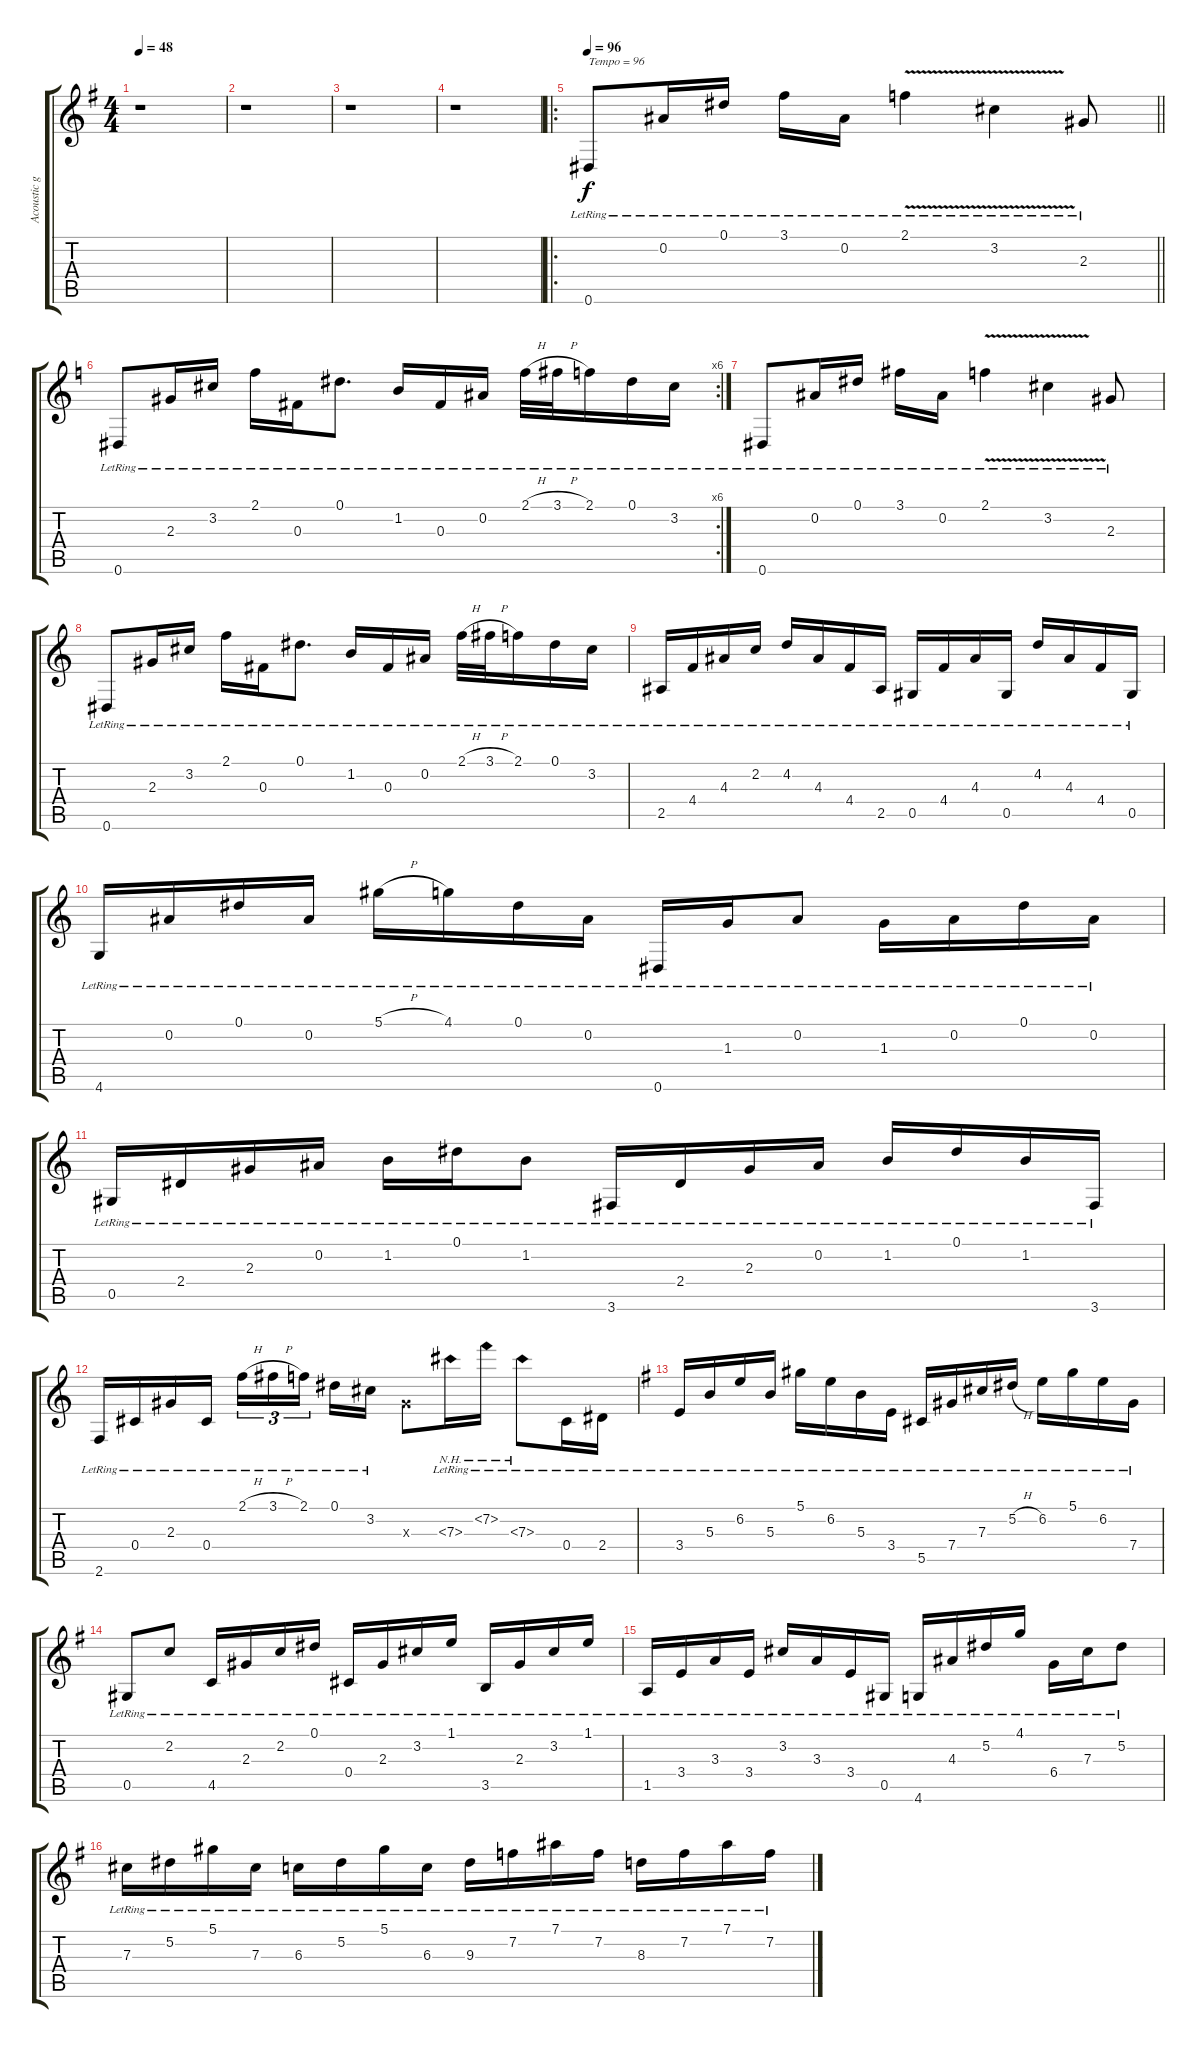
\track ("Acoustic gtr 1" "Acoustic g") {instrument acousticguitarsteel}
\staff {score tabs}
\tuning (Eb4 Bb3 Gb3 Db3 Ab2 Eb2) {hide}
\ts (4 4)
\tempo 48
\clef g2
\ks g
r.1{dy f} |
r.1 |
r.1 |
r.1 |
\ro
\tempo 96
\barLineRight lightlight
0.6{lr}.8{txt "Tempo = 96"} 0.2{lr}.16 0.1{lr}.16 3.1{lr}.16 0.2{lr}.16 2.1{v lr}.4 3.2{v lr}.4 2.3{lr}.8 |
\rc 6
\ks c
0.6{lr}.8 2.3{lr}.16 3.2{lr}.16 2.1{lr}.16 0.3{lr}.16 0.1{lr}.8{d} 1.2{lr}.16 0.3{lr}.16 0.2{lr}.16 2.1{h lr}.32 3.1{h lr}.32 2.1{lr}.16 0.1{lr}.16 3.2{lr}.16 |
0.6{lr}.8 0.2{lr}.16 0.1{lr}.16 3.1{lr}.16 0.2{lr}.16 2.1{v lr}.4 3.2{v lr}.4 2.3{lr}.8 |
0.6{lr}.8 2.3{lr}.16 3.2{lr}.16 2.1{lr}.16 0.3{lr}.16 0.1{lr}.8{d} 1.2{lr}.16 0.3{lr}.16 0.2{lr}.16 2.1{h lr}.32 3.1{h lr}.32 2.1{lr}.16 0.1{lr}.16 3.2{lr}.16 |
2.5{lr}.16 4.4{lr}.16 4.3{lr}.16 2.2{lr}.16 4.2{lr}.16 4.3{lr}.16 4.4{lr}.16 2.5{lr}.16 0.5{lr}.16 4.4{lr}.16 4.3{lr}.16 0.5{lr}.16 4.2{lr}.16 4.3{lr}.16 4.4{lr}.16 0.5{lr}.16 |
4.6{lr}.16 0.2{lr}.16 0.1{lr}.16 0.2{lr}.16 5.1{h lr}.16 4.1{lr}.16 0.1{lr}.16 0.2{lr}.16 0.6{lr}.16 1.3{lr}.16 0.2{lr}.8 1.3{lr}.16 0.2{lr}.16 0.1{lr}.16 0.2{lr}.16 |
0.5{lr}.16 2.4{lr}.16 2.3{lr}.16 0.2{lr}.16 1.2{lr}.16 0.1{lr}.16 1.2{lr}.8 3.6{lr}.16 2.4{lr}.16 2.3{lr}.16 0.2{lr}.16 1.2{lr}.16 0.1{lr}.16 1.2{lr}.16 3.6{lr}.16 |
2.6{lr}.16 0.4{lr}.16 2.3{lr}.16 0.4{lr}.16 2.1{h lr}.16{tu (3 2)} 3.1{h lr}.16{tu (3 2)} 2.1{lr}.16{tu (3 2) beam splitsecondary} 0.1{lr}.16 3.2{lr}.16 2.3{x}.8 7.3{nh lr}.16 7.2{nh lr}.16 7.3{nh lr}.8 0.4{lr}.16 2.4{lr}.16 |
\ks g
3.4{lr}.16 5.3{lr}.16 6.2{lr}.16 5.3{lr}.16 5.1{lr}.16 6.2{lr}.16 5.3{lr}.16 3.4{lr}.16 5.5{lr}.16 7.4{lr}.16 7.3{lr}.16 5.2{h lr}.16 6.2{lr}.16 5.1{lr}.16 6.2{lr}.16 7.4{lr}.16 |
0.5{lr}.8 2.2{lr}.8 4.5{lr}.16 2.3{lr}.16 2.2{lr}.16 0.1{lr}.16 0.4{lr}.16 2.3{lr}.16 3.2{lr}.16 1.1{lr}.16 3.5{lr}.16 2.3{lr}.16 3.2{lr}.16 1.1{lr}.16 |
1.5{lr}.16 3.4{lr}.16 3.3{lr}.16 3.4{lr}.16 3.2{lr}.16 3.3{lr}.16 3.4{lr}.16 0.5{lr}.16 4.6{lr}.16 4.3{lr}.16 5.2{lr}.16 4.1{lr}.16 6.4{lr}.16 7.3{lr}.16 5.2{lr}.8 |
7.3{lr}.16 5.2{lr}.16 5.1{lr}.16 7.3{lr}.16 6.3{lr}.16 5.2{lr}.16 5.1{lr}.16 6.3{lr}.16 9.3{lr}.16 7.2{lr}.16 7.1{lr}.16 7.2{lr}.16 8.3{lr}.16 7.2{lr}.16 7.1{lr}.16 7.2{lr}.16
